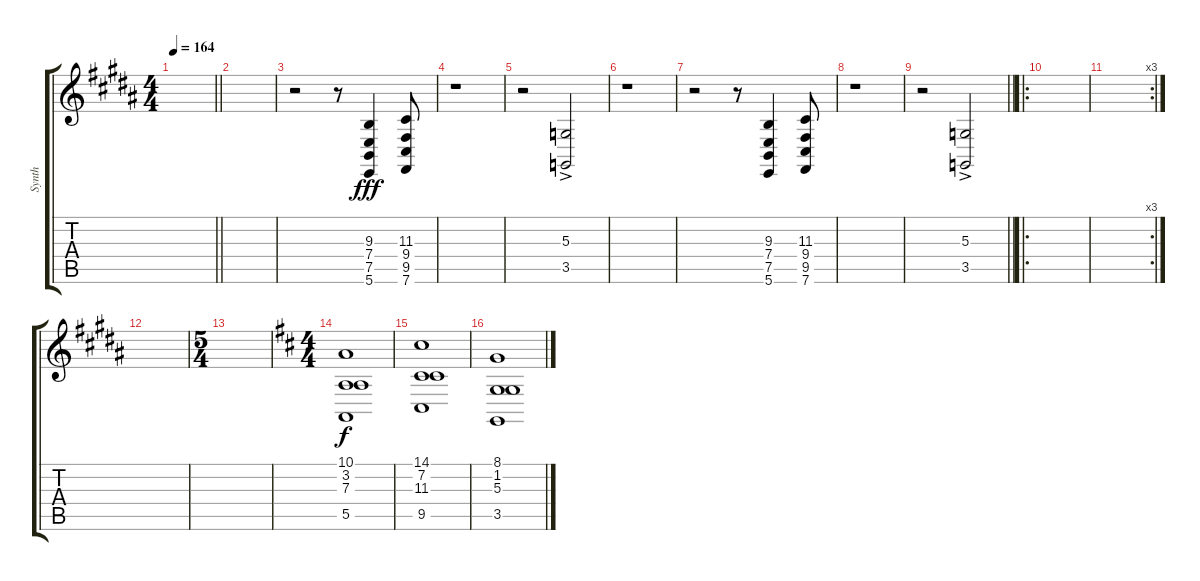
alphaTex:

\track ("Synth" "Synth") {instrument pad6metallic}
\staff {score tabs}
\tuning (B3 Gb3 D3 A2 E2 B1) {hide}
\ts (4 4)
\tempo 164
\clef g2
\barLineRight lightlight
\ks g#minor
|
|
r.2 r.8 (9.3 7.4 7.5 5.6).4{dy fff} (11.3 9.4 9.5 7.6).8 |
r.1 |
r.2 (5.3{ac} 3.5{ac}).2 |
r.1 |
r.2 r.8 (9.3 7.4 7.5 5.6).4 (11.3 9.4 9.5 7.6).8 |
r.1 |
\barLineRight lightlight
r.2 (5.3{ac} 3.5{ac}).2 |
\ro
|
\rc 3
|
|
\ts (5 4)
|
\ts (4 4)
\ks bminor
(10.1 3.2 7.3 5.5).1{dy f} |
(14.1 7.2 11.3 9.5).1 |
(8.1 1.2 5.3 3.5).1
